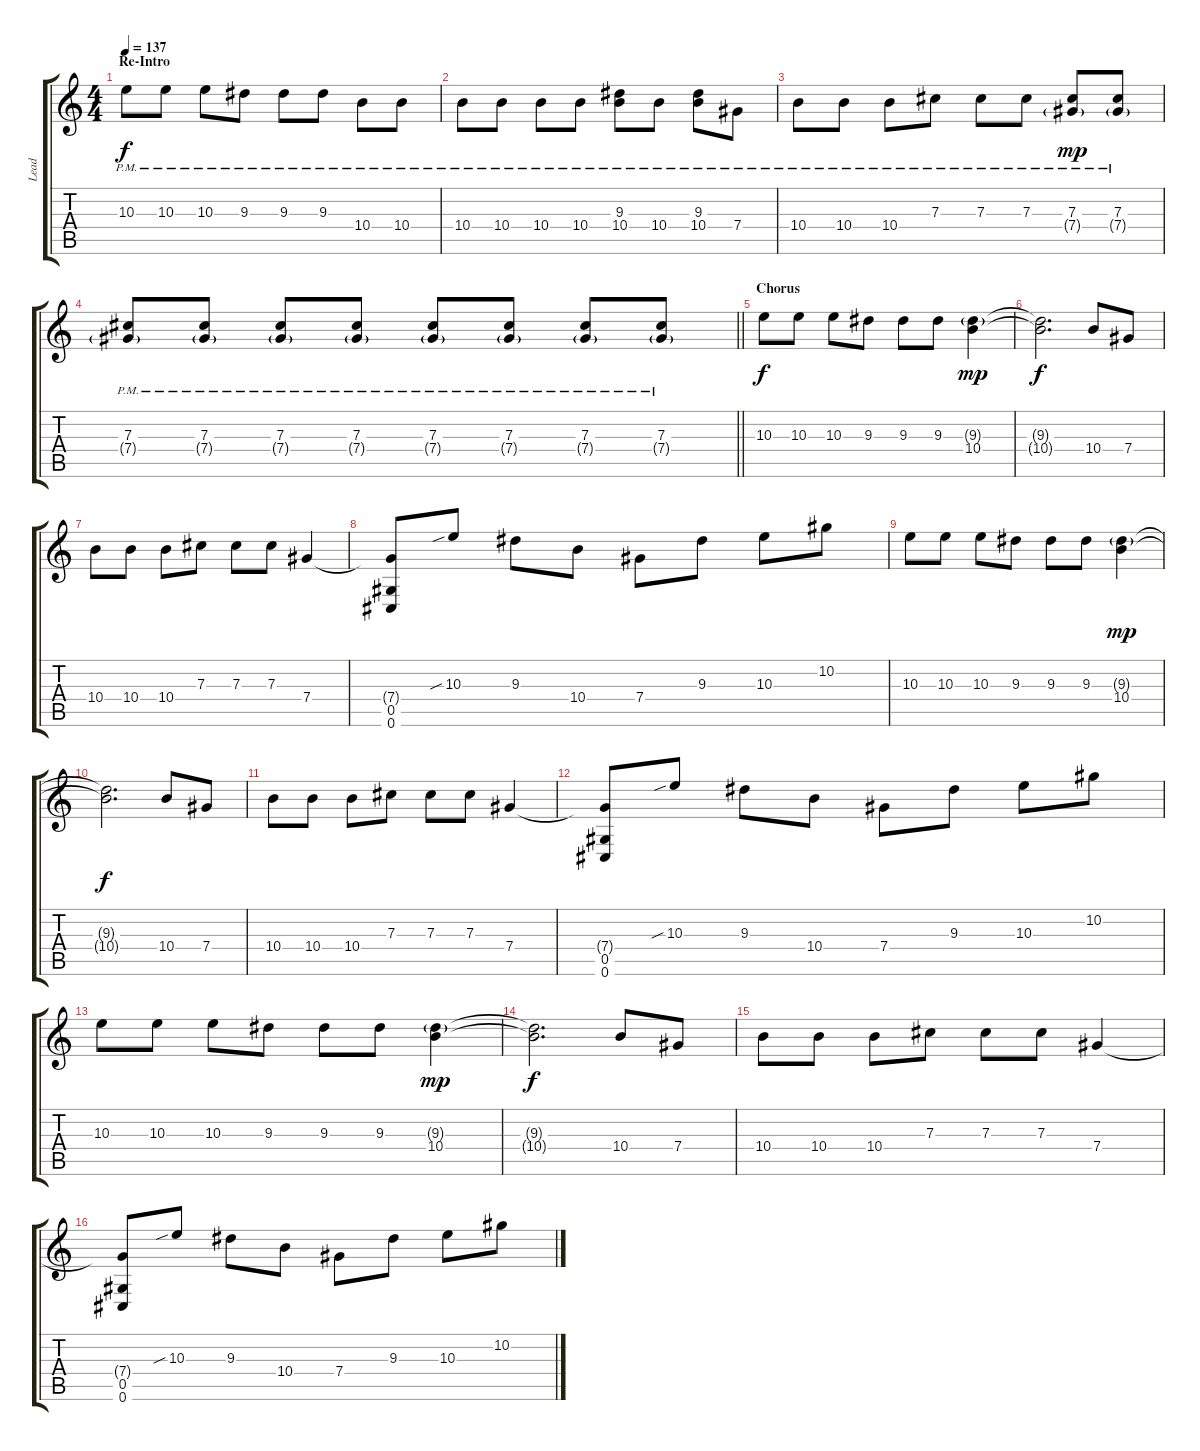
\track ("Lead" "Lead") {instrument distortionguitar}
\staff {score tabs}
\tuning (Eb4 Bb3 Gb3 Db3 Ab2 Db2) {hide}
\ts (4 4)
\section ("" "Re-Intro")
\tempo 137
\clef g2
\ks c
10.3{pm}.8{dy f volume 13} 10.3{pm}.8 10.3{pm}.8 9.3{pm}.8 9.3{pm}.8 9.3{pm}.8 10.4{pm}.8 10.4{pm}.8 |
10.4{pm}.8 10.4{pm}.8 10.4{pm}.8 10.4{pm}.8 (9.3{pm} 10.4{pm}).8 10.4{pm}.8 (9.3{pm} 10.4{pm}).8 7.4{pm}.8 |
10.4{pm}.8 10.4{pm}.8 10.4{pm}.8 7.3{pm}.8 7.3{pm}.8 7.3{pm}.8 (7.3{pm} 7.4{g pm}).8{dy mp} (7.3{pm} 7.4{g pm}).8 |
\barLineRight lightlight
(7.3{pm} 7.4{g pm}).8 (7.3{pm} 7.4{g pm}).8 (7.3{pm} 7.4{g pm}).8 (7.3{pm} 7.4{g pm}).8 (7.3{pm} 7.4{g pm}).8 (7.3{pm} 7.4{g pm}).8 (7.3{pm} 7.4{g pm}).8 (7.3{pm} 7.4{g}).8 |
\section ("" "Chorus")
10.3.8{dy f} 10.3.8 10.3.8 9.3.8 9.3.8 9.3.8 (9.3{g} 10.4).4{dy mp} |
(9.3{t} 10.4{t}).2{d dy f} 10.4.8 7.4.8 |
10.4.8 10.4.8 10.4.8 7.3.8 7.3.8 7.3.8 7.4.4 |
(7.4{t} 0.5 0.6).8 10.3{sib}.8 9.3.8 10.4.8 7.4.8 9.3.8 10.3.8 10.2.8 |
10.3.8 10.3.8 10.3.8 9.3.8 9.3.8 9.3.8 (9.3{g} 10.4).4{dy mp} |
(9.3{t} 10.4{t}).2{d dy f} 10.4.8 7.4.8 |
10.4.8 10.4.8 10.4.8 7.3.8 7.3.8 7.3.8 7.4.4 |
(7.4{t} 0.5 0.6).8 10.3{sib}.8 9.3.8 10.4.8 7.4.8 9.3.8 10.3.8 10.2.8 |
10.3.8 10.3.8 10.3.8 9.3.8 9.3.8 9.3.8 (9.3{g} 10.4).4{dy mp} |
(9.3{t} 10.4{t}).2{d dy f} 10.4.8 7.4.8 |
10.4.8 10.4.8 10.4.8 7.3.8 7.3.8 7.3.8 7.4.4 |
(7.4{t} 0.5 0.6).8 10.3{sib}.8 9.3.8 10.4.8 7.4.8 9.3.8 10.3.8 10.2.8
